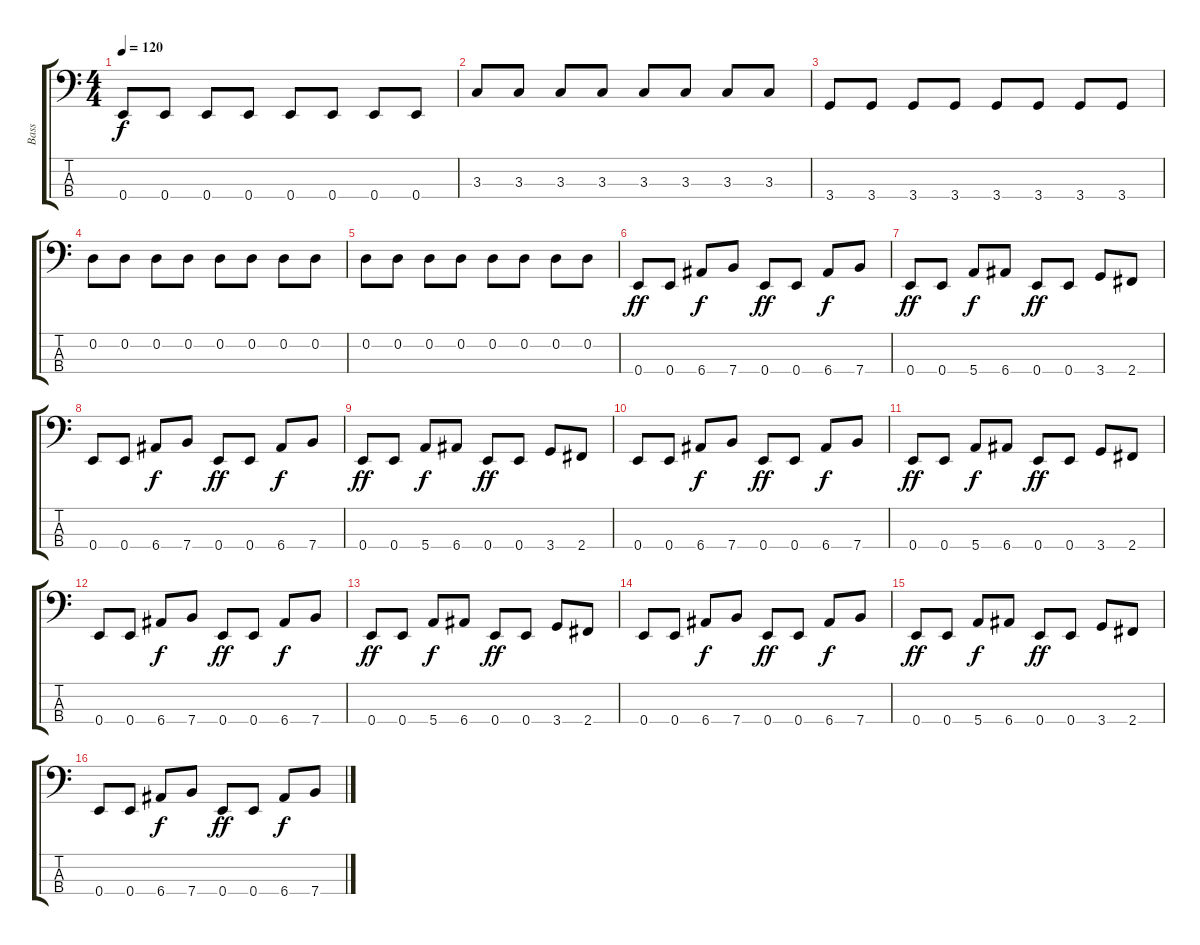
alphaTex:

\track ("Bass" "Bass") {instrument electricbassfinger}
\staff {score tabs}
\tuning (G2 D2 A1 E1) {hide}
\ts (4 4)
\tempo 120
\clef f4
\ks c
0.4.8{dy f} 0.4.8 0.4.8 0.4.8 0.4.8 0.4.8 0.4.8 0.4.8 |
3.3.8 3.3.8 3.3.8 3.3.8 3.3.8 3.3.8 3.3.8 3.3.8 |
3.4.8 3.4.8 3.4.8 3.4.8 3.4.8 3.4.8 3.4.8 3.4.8 |
0.2.8 0.2.8 0.2.8 0.2.8 0.2.8 0.2.8 0.2.8 0.2.8 |
0.2.8 0.2.8 0.2.8 0.2.8 0.2.8 0.2.8 0.2.8 0.2.8 |
0.4.8{dy ff} 0.4.8 6.4.8{dy f} 7.4.8 0.4.8{dy ff} 0.4.8 6.4.8{dy f} 7.4.8 |
0.4.8{dy ff} 0.4.8 5.4.8{dy f} 6.4.8 0.4.8{dy ff} 0.4.8 3.4.8 2.4.8 |
0.4.8 0.4.8 6.4.8{dy f} 7.4.8 0.4.8{dy ff} 0.4.8 6.4.8{dy f} 7.4.8 |
0.4.8{dy ff} 0.4.8 5.4.8{dy f} 6.4.8 0.4.8{dy ff} 0.4.8 3.4.8 2.4.8 |
0.4.8 0.4.8 6.4.8{dy f} 7.4.8 0.4.8{dy ff} 0.4.8 6.4.8{dy f} 7.4.8 |
0.4.8{dy ff} 0.4.8 5.4.8{dy f} 6.4.8 0.4.8{dy ff} 0.4.8 3.4.8 2.4.8 |
0.4.8 0.4.8 6.4.8{dy f} 7.4.8 0.4.8{dy ff} 0.4.8 6.4.8{dy f} 7.4.8 |
0.4.8{dy ff} 0.4.8 5.4.8{dy f} 6.4.8 0.4.8{dy ff} 0.4.8 3.4.8 2.4.8 |
0.4.8 0.4.8 6.4.8{dy f} 7.4.8 0.4.8{dy ff} 0.4.8 6.4.8{dy f} 7.4.8 |
0.4.8{dy ff} 0.4.8 5.4.8{dy f} 6.4.8 0.4.8{dy ff} 0.4.8 3.4.8 2.4.8 |
0.4.8 0.4.8 6.4.8{dy f} 7.4.8 0.4.8{dy ff} 0.4.8 6.4.8{dy f} 7.4.8
